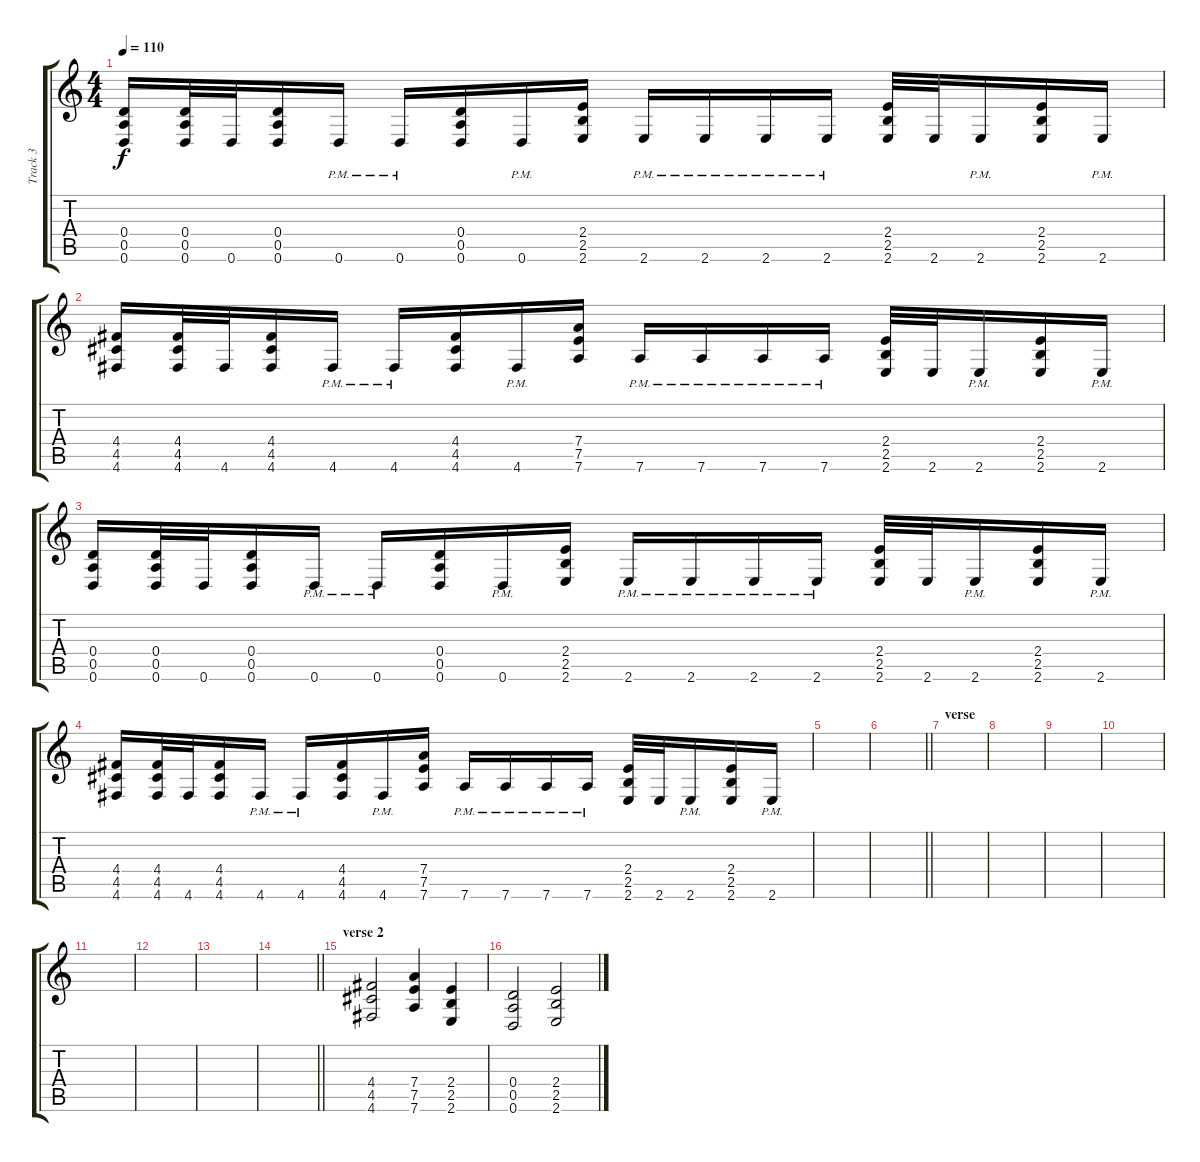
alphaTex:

\track ("Track 3" "Track 3") {instrument distortionguitar}
\staff {score tabs}
\tuning (E4 B3 G3 D3 A2 D2) {hide}
\ts (4 4)
\tempo 110
\clef g2
\ks c
(0.4 0.5 0.6).16{dy f} (0.4 0.5 0.6).32 0.6.32 (0.4 0.5 0.6).16 0.6{pm}.16 0.6{pm}.16 (0.4 0.5 0.6).16 0.6{pm}.16 (2.4 2.5 2.6).16 2.6{pm}.16 2.6{pm}.16 2.6{pm}.16 2.6{pm}.16 (2.4 2.5 2.6).32 2.6.32 2.6{pm}.16 (2.4 2.5 2.6).16 2.6{pm}.16 |
(4.4 4.5 4.6).16 (4.4 4.5 4.6).32 4.6.32 (4.4 4.5 4.6).16 4.6{pm}.16 4.6{pm}.16 (4.4 4.5 4.6).16 4.6{pm}.16 (7.4 7.5 7.6).16 7.6{pm}.16 7.6{pm}.16 7.6{pm}.16 7.6{pm}.16 (2.4 2.5 2.6).32 2.6.32 2.6{pm}.16 (2.4 2.5 2.6).16 2.6{pm}.16 |
(0.4 0.5 0.6).16 (0.4 0.5 0.6).32 0.6.32 (0.4 0.5 0.6).16 0.6{pm}.16 0.6{pm}.16 (0.4 0.5 0.6).16 0.6{pm}.16 (2.4 2.5 2.6).16 2.6{pm}.16 2.6{pm}.16 2.6{pm}.16 2.6{pm}.16 (2.4 2.5 2.6).32 2.6.32 2.6{pm}.16 (2.4 2.5 2.6).16 2.6{pm}.16 |
(4.4 4.5 4.6).16 (4.4 4.5 4.6).32 4.6.32 (4.4 4.5 4.6).16 4.6{pm}.16 4.6{pm}.16 (4.4 4.5 4.6).16 4.6{pm}.16 (7.4 7.5 7.6).16 7.6{pm}.16 7.6{pm}.16 7.6{pm}.16 7.6{pm}.16 (2.4 2.5 2.6).32 2.6.32 2.6{pm}.16 (2.4 2.5 2.6).16 2.6{pm}.16 |
|
\barLineRight lightlight
|
\section ("" "verse")
|
|
|
|
|
|
|
\barLineRight lightlight
|
\section ("" "verse 2")
(4.4 4.5 4.6).2 (7.4 7.5 7.6).4 (2.4 2.5 2.6).4 |
(0.4 0.5 0.6).2 (2.4 2.5 2.6).2
